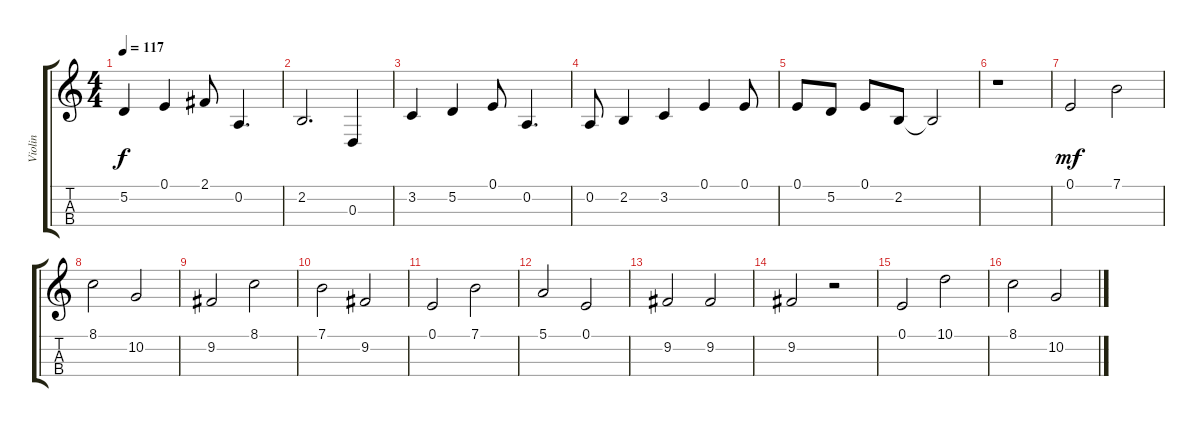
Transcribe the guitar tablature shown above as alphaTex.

\track ("Violin" "Violin") {instrument stringensemble1}
\staff {score tabs}
\tuning (E4 A3 D3 G2) {hide}
\ts (4 4)
\tempo 117
\clef g2
\ks c
5.2.4{dy f} 0.1.4 2.1.8 0.2.4{d} |
2.2.2{d} 0.3.4 |
3.2.4 5.2.4 0.1.8 0.2.4{d} |
0.2.8 2.2.4 3.2.4 0.1.4 0.1.8 |
0.1.8 5.2.8 0.1.8 2.2.8 2.2{t}.2 |
r.1 |
0.1.2{dy mf} 7.1.2 |
8.1.2 10.2.2 |
9.2.2 8.1.2 |
7.1.2 9.2.2 |
0.1.2 7.1.2 |
5.1.2 0.1.2 |
9.2.2 9.2.2 |
9.2.2 r.2 |
0.1.2 10.1.2 |
8.1.2 10.2.2
